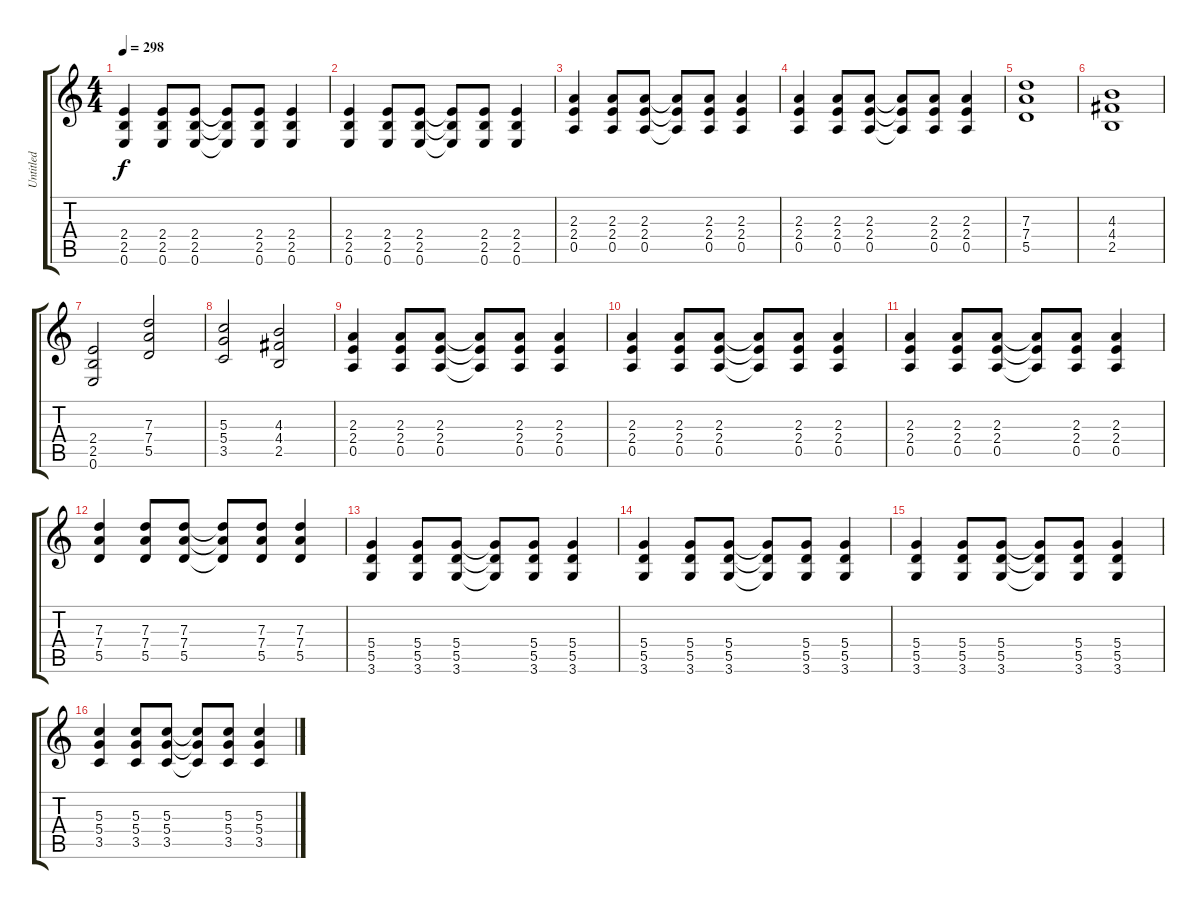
\track ("Untitled" "Untitled") {instrument distortionguitar}
\staff {score tabs}
\tuning (E4 B3 G3 D3 A2 E2) {hide}
\ts (4 4)
\tempo 298
\clef g2
\ks c
(2.4 2.5 0.6).4{dy f} (2.4 2.5 0.6).8 (2.4 2.5 0.6).8 (2.4{t} 2.5{t} 0.6{t}).8 (2.4 2.5 0.6).8 (2.4 2.5 0.6).4 |
(2.4 2.5 0.6).4 (2.4 2.5 0.6).8 (2.4 2.5 0.6).8 (2.4{t} 2.5{t} 0.6{t}).8 (2.4 2.5 0.6).8 (2.4 2.5 0.6).4 |
(2.3 2.4 0.5).4 (2.3 2.4 0.5).8 (2.3 2.4 0.5).8 (2.3{t} 2.4{t} 0.5{t}).8 (2.3 2.4 0.5).8 (2.3 2.4 0.5).4 |
(2.3 2.4 0.5).4 (2.3 2.4 0.5).8 (2.3 2.4 0.5).8 (2.3{t} 2.4{t} 0.5{t}).8 (2.3 2.4 0.5).8 (2.3 2.4 0.5).4 |
(7.3 7.4 5.5).1 |
(4.3 4.4 2.5).1 |
(2.4 2.5 0.6).2 (7.3 7.4 5.5).2 |
(5.3 5.4 3.5).2 (4.3 4.4 2.5).2 |
(2.3 2.4 0.5).4 (2.3 2.4 0.5).8 (2.3 2.4 0.5).8 (2.3{t} 2.4{t} 0.5{t}).8 (2.3 2.4 0.5).8 (2.3 2.4 0.5).4 |
(2.3 2.4 0.5).4 (2.3 2.4 0.5).8 (2.3 2.4 0.5).8 (2.3{t} 2.4{t} 0.5{t}).8 (2.3 2.4 0.5).8 (2.3 2.4 0.5).4 |
(2.3 2.4 0.5).4 (2.3 2.4 0.5).8 (2.3 2.4 0.5).8 (2.3{t} 2.4{t} 0.5{t}).8 (2.3 2.4 0.5).8 (2.3 2.4 0.5).4 |
(7.3 7.4 5.5).4 (7.3 7.4 5.5).8 (7.3 7.4 5.5).8 (7.3{t} 7.4{t} 5.5{t}).8 (7.3 7.4 5.5).8 (7.3 7.4 5.5).4 |
(5.4 5.5 3.6).4 (5.4 5.5 3.6).8 (5.4 5.5 3.6).8 (5.4{t} 5.5{t} 3.6{t}).8 (5.4 5.5 3.6).8 (5.4 5.5 3.6).4 |
(5.4 5.5 3.6).4 (5.4 5.5 3.6).8 (5.4 5.5 3.6).8 (5.4{t} 5.5{t} 3.6{t}).8 (5.4 5.5 3.6).8 (5.4 5.5 3.6).4 |
(5.4 5.5 3.6).4 (5.4 5.5 3.6).8 (5.4 5.5 3.6).8 (5.4{t} 5.5{t} 3.6{t}).8 (5.4 5.5 3.6).8 (5.4 5.5 3.6).4 |
(5.3 5.4 3.5).4 (5.3 5.4 3.5).8 (5.3 5.4 3.5).8 (5.3{t} 5.4{t} 3.5{t}).8 (5.3 5.4 3.5).8 (5.3 5.4 3.5).4
